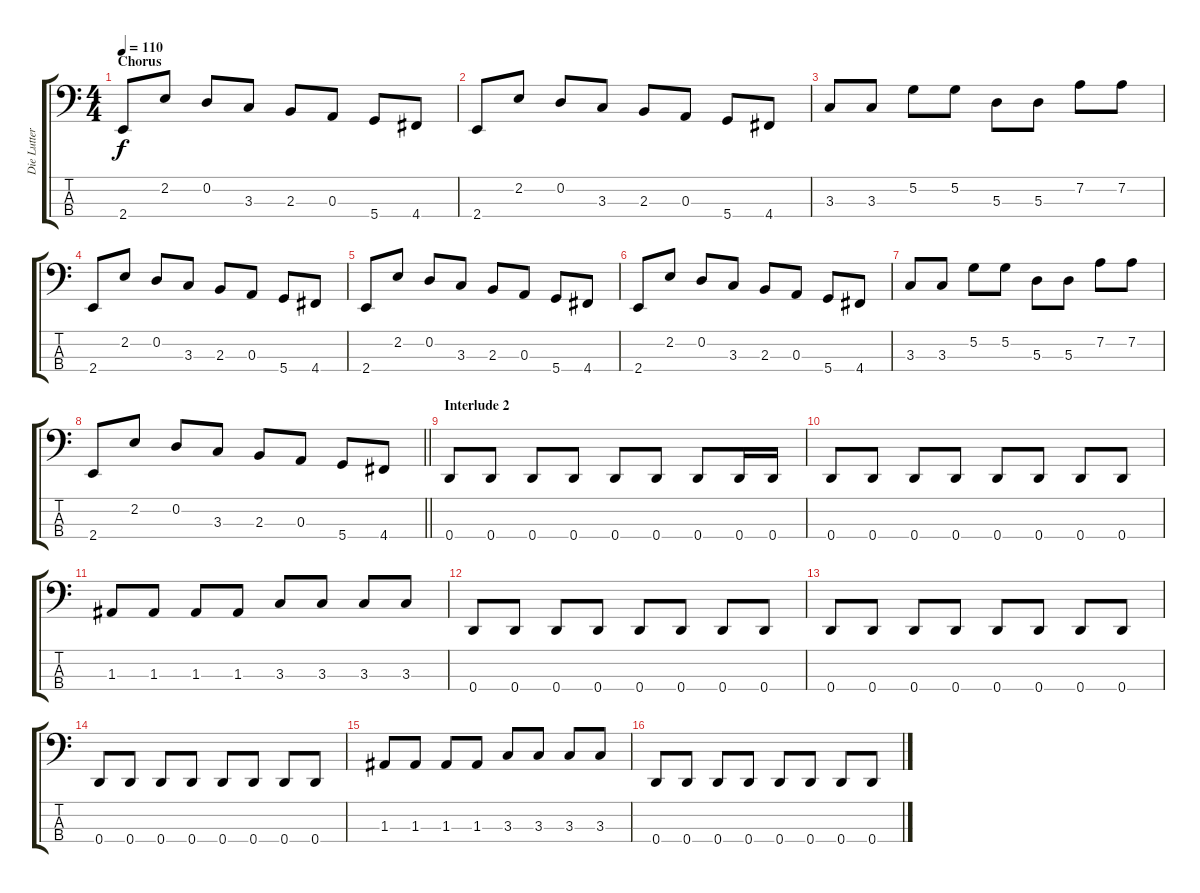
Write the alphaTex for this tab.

\track ("Die Lutter" "Die Lutter") {instrument electricbasspick}
\staff {score tabs}
\tuning (G2 D2 A1 D1) {hide}
\ts (4 4)
\section ("" "Chorus")
\tempo 110
\clef f4
\ks c
2.4.8{dy f} 2.2.8 0.2.8 3.3.8 2.3.8 0.3.8 5.4.8 4.4.8 |
2.4.8 2.2.8 0.2.8 3.3.8 2.3.8 0.3.8 5.4.8 4.4.8 |
3.3.8 3.3.8 5.2.8 5.2.8 5.3.8 5.3.8 7.2.8 7.2.8 |
2.4.8 2.2.8 0.2.8 3.3.8 2.3.8 0.3.8 5.4.8 4.4.8 |
2.4.8 2.2.8 0.2.8 3.3.8 2.3.8 0.3.8 5.4.8 4.4.8 |
2.4.8 2.2.8 0.2.8 3.3.8 2.3.8 0.3.8 5.4.8 4.4.8 |
3.3.8 3.3.8 5.2.8 5.2.8 5.3.8 5.3.8 7.2.8 7.2.8 |
\barLineRight lightlight
2.4.8 2.2.8 0.2.8 3.3.8 2.3.8 0.3.8 5.4.8 4.4.8 |
\section ("" "Interlude 2")
0.4.8 0.4.8 0.4.8 0.4.8 0.4.8 0.4.8 0.4.8 0.4.16 0.4.16 |
0.4.8 0.4.8 0.4.8 0.4.8 0.4.8 0.4.8 0.4.8 0.4.8 |
1.3.8 1.3.8 1.3.8 1.3.8 3.3.8 3.3.8 3.3.8 3.3.8 |
0.4.8 0.4.8 0.4.8 0.4.8 0.4.8 0.4.8 0.4.8 0.4.8 |
0.4.8 0.4.8 0.4.8 0.4.8 0.4.8 0.4.8 0.4.8 0.4.8 |
0.4.8 0.4.8 0.4.8 0.4.8 0.4.8 0.4.8 0.4.8 0.4.8 |
1.3.8 1.3.8 1.3.8 1.3.8 3.3.8 3.3.8 3.3.8 3.3.8 |
0.4.8 0.4.8 0.4.8 0.4.8 0.4.8 0.4.8 0.4.8 0.4.8
